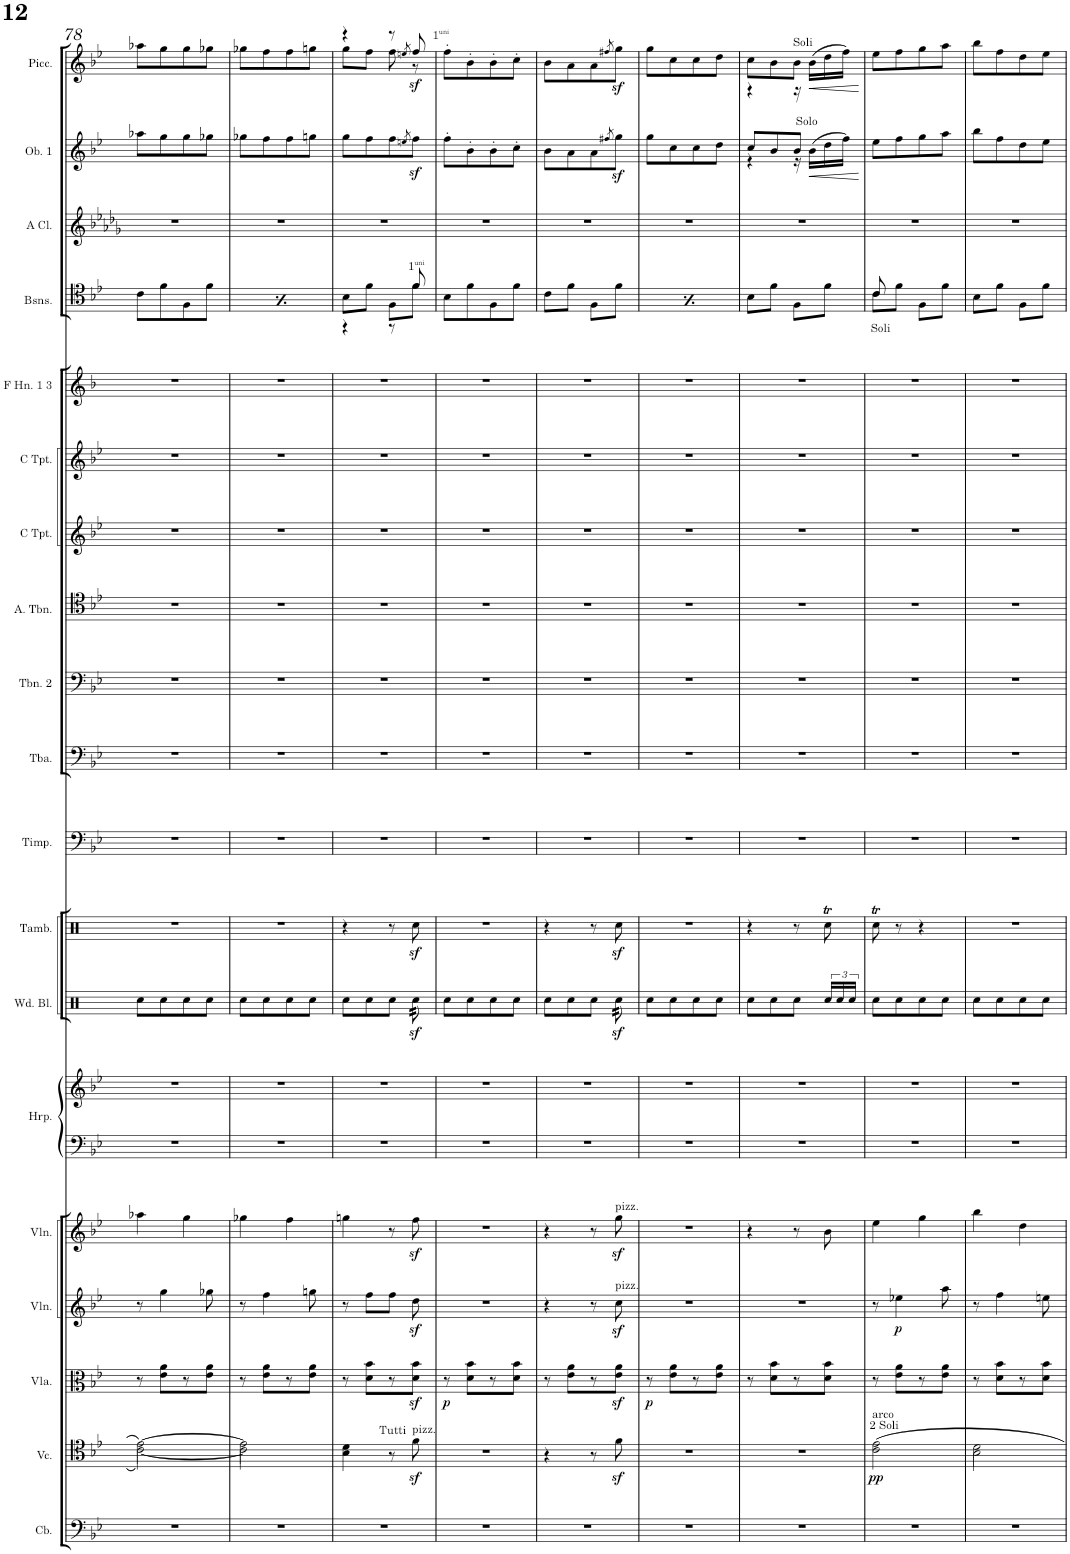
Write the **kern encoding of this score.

**kern	**kern	**dynam	**kern	**dynam	**kern	**dynam	**kern	**kern	**kern	**kern	**kern	**kern	**kern	**kern	**kern	**kern	**kern	**kern	**kern	**kern	**kern	**kern	**dynam
*part19	*part18	*part18	*part17	*part17	*part16	*part16	*part15	*part14	*part14	*part13	*part12	*part11	*part10	*part9	*part8	*part7	*part6	*part5	*part4	*part3	*part2	*part1	*part1
*staff20	*staff19	*staff19	*staff18	*staff18	*staff17	*staff17	*staff16	*staff15	*staff14	*staff13	*staff12	*staff11	*staff10	*staff9	*staff8	*staff7	*staff6	*staff5	*staff4	*staff3	*staff2	*staff1	*staff1
*I"Contrabass	*I"Violoncello	*	*I"Viola	*	*I"Violin	*	*I"Violin	*I"Harp	*	*I"Drumset	*I"Drumset	*I"Timpani	*I"Tuba	*I"Trombone 2	*I"Alto Trombone	*I"C Trumpet	*I"C Trumpet	*I"F Horn 1 &amp; 3	*I"Bassoon 1 &amp; 2	*I"A Clarinet	*I"Oboe 1	*I"Flute 1	*
*I'Cb.	*I'Vc.	*	*I'Vla.	*	*I'Vln.	*	*I'Vln.	*I'Hrp.	*	*I'D. Set	*I'D. Set	*I'Timp.	*I'Tba.	*I'Tbn. 2	*I'A. Tbn.	*I'C Tpt.	*I'C Tpt.	*I'F Hn. 1 3	*	*I'A Cl.	*I'Ob. 1	*I'Fl. 1	*
!!LO:PB:g=z
*clefF4	*clefC4	*	*clefG2	*	*clefG2	*	*clefG2	*clefF4	*clefG2	*clefX	*clefX	*clefF4	*clefF4	*clefF4	*clefC4	*clefG2	*clefG2	*clefG2	*clefC4	*clefG2	*clefG2	*clefG2	*
*Trd7c12	*	*	*	*	*	*	*	*	*	*	*	*	*	*	*	*	*	*Trd4c7	*	*Trd2c3	*	*Trd-7c-12	*
*k[b-e-]	*k[b-e-]	*	*k[b-e-]	*	*k[b-e-]	*	*k[b-e-]	*k[b-e-]	*k[b-e-]	*k[]	*k[]	*k[b-e-]	*k[b-e-]	*k[b-e-]	*k[b-e-]	*k[b-e-]	*k[b-e-]	*k[b-]	*k[b-e-]	*k[b-e-a-d-g-]	*k[b-e-]	*k[b-e-]	*
*M2/4	*M2/4	*	*M2/4	*	*M2/4	*	*M2/4	*M2/4	*M2/4	*M2/4	*M2/4	*M2/4	*M2/4	*M2/4	*M2/4	*M2/4	*M2/4	*M2/4	*M2/4	*M2/4	*M2/4	*M2/4	*
=78	=78	=78	=78	=78	=78	=78	=78	=78	=78	=78	=78	=78	=78	=78	=78	=78	=78	=78	=78	=78	=78	=78	=78
*	*^	*	*	*	*	*	*	*	*	*	*	*	*	*	*	*	*	*	*	*	*	*	*
2r	[>2e-\	[2c\	.	8r	.	8r	.	4aa-X\	2r	2r	8Rcc\L	2r	2r	2r	2r	2r	2r	2r	2r	8c'\L	2r	8aa-X'\L	8aa-X'\L	.
.	.	.	.	8e-\ 8a\L	.	4gg\	.	.	.	.	8Rcc\	.	.	.	.	.	.	.	.	8f'\	.	8gg'\	8gg'\	.
.	.	.	.	8r	.	.	.	4gg\	.	.	8Rcc\	.	.	.	.	.	.	.	.	8F'\	.	8gg'\	8gg'\	.
.	.	.	.	8e-\ 8a\J	.	8gg-X\	.	.	.	.	8Rcc\J	.	.	.	.	.	.	.	.	8f'\J	.	8gg-X'\J	8gg-X'\J	.
=79	=79	=79	=79	=79	=79	=79	=79	=79	=79	=79	=79	=79	=79	=79	=79	=79	=79	=79	=79	=79	=79	=79	=79	=79
2r	2e-\]	2c\]	.	8r	.	8r	.	4gg-X\	2r	2r	8Rcc\L	2r	2r	2r	2r	2r	2r	2r	2r	8c'\L	2r	8gg-X'\L	8gg-X'\L	.
.	.	.	.	8e-\ 8a\L	.	4ff\	.	.	.	.	8Rcc\	.	.	.	.	.	.	.	.	8f'\	.	8ff'\	8ff'\	.
.	.	.	.	8r	.	.	.	4ff\	.	.	8Rcc\	.	.	.	.	.	.	.	.	8F'\	.	8ff'\	8ff'\	.
.	.	.	.	8e-\ 8a\J	.	8ggn\	.	.	.	.	8Rcc\J	.	.	.	.	.	.	.	.	8f'\J	.	8ggn'\J	8ggn'\J	.
*	*v	*v	*	*	*	*	*	*	*	*	*	*	*	*	*	*	*	*	*	*	*	*	*	*
=80	=80	=80	=80	=80	=80	=80	=80	=80	=80	=80	=80	=80	=80	=80	=80	=80	=80	=80	=80	=80	=80	=80	=80
*	*	*	*	*	*	*	*	*	*	*	*	*	*	*	*	*	*	*	*^	*	*	*^	*
2r	4B-\ 4d\	.	8r	.	8r	.	4ggn\	2r	2r	8Rcc\L	4r	2r	2r	2r	2r	2r	2r	2r	8B-'<\L	4r	2r	8gg'\L	4r	8gg\L	.
.	.	.	8d\ 8b-\L	.	8ff\L	.	.	.	.	8Rcc\	.	.	.	.	.	.	.	.	8f'<\J	.	.	8ff'\	.	8ff\J	.
.	8r	.	8r	.	8ff\J	.	8r	.	.	8Rcc\J	8r	.	.	.	.	.	.	.	8F'<\L	8r	.	8ff'\	8r	8ff\	.
.	.	.	.	.	.	.	.	.	.	.	.	.	.	.	.	.	.	.	.	.	.	8qeen/	8qeen/	.	.
!	!	!	!	!	!	!	!	!	!	!	!	!	!	!	!	!	!	!	!	!	!	!	!LO:TX:a:t=1	!	!
!	!	!	!	!	!	!	!	!	!	!	!	!	!	!	!	!	!	!	!	!	!	!	!LO:TX:a:t=uni	!	!
!	!	!	!	!	!	!	!	!	!	!	!	!	!	!	!	!	!	!	!LO:TX:a:t=1	!	!	!	!	!	!
!	!	!	!	!	!	!	!	!	!	!	!	!	!	!	!	!	!	!	!LO:TX:a:t=uni	!	!	!	!	!	!
!	!LO:TX:a:t=Tutti	!	!	!	!	!	!	!	!	!	!	!	!	!	!	!	!	!	!	!	!	!	!	!	!
!	!LO:TX:a:t=pizz.	!	!	!	!	!	!	!	!	!	!	!	!	!	!	!	!	!	!	!	!	!	!	!	!
!	!	!	!	!	!	!	!	!	!	!	!	!	!	!	!	!	!	!	!	!	!	!	!	!	!LO:DY:b
*	*	*	*	*	*	*	*	*	*	*tremolo	*	*	*	*	*	*	*	*	*	*	*	*	*	*	*
.	8fz<\	.	8d\z< 8b-\z<J	.	8ddz<\	.	8ffz<\	.	.	32Rccz<\	8Rccz<\	.	.	.	.	.	.	.	8f'<\J	8f/	.	8ffz<\J	8ff/	8r	sf
.	.	.	.	.	.	.	.	.	.	32Rccz<\	.	.	.	.	.	.	.	.	.	.	.	.	.	.	.
.	.	.	.	.	.	.	.	.	.	32Rccz<\	.	.	.	.	.	.	.	.	.	.	.	.	.	.	.
.	.	.	.	.	.	.	.	.	.	32Rccz<\	.	.	.	.	.	.	.	.	.	.	.	.	.	.	.
*	*	*	*	*	*	*	*	*	*	*Xtremolo	*	*	*	*	*	*	*	*	*	*	*	*	*	*	*
=81	=81	=81	=81	=81	=81	=81	=81	=81	=81	=81	=81	=81	=81	=81	=81	=81	=81	=81	=81	=81	=81	=81	=81	=81	=81
!	!	!	!	!LO:DY:b	!	!	!	!	!	!	!	!	!	!	!	!	!	!	!	!	!	!	!	!	!
*	*	*	*	*	*	*	*	*	*	*	*	*	*	*	*	*	*	*	*v	*v	*	*	*v	*v	*
2r	2r	.	8r	p	2r	.	2r	2r	2r	8Rcc\L	2r	2r	2r	2r	2r	2r	2r	2r	8B-'\L	2r	8ff'\L	8ff'\L	.
.	.	.	8d\ 8b-\L	.	.	.	.	.	.	8Rcc\	.	.	.	.	.	.	.	.	8f'\	.	8b-'\	8b-'\	.
.	.	.	8r	.	.	.	.	.	.	8Rcc\	.	.	.	.	.	.	.	.	8F'\	.	8b-'\	8b-'\	.
.	.	.	8d\ 8b-\J	.	.	.	.	.	.	8Rcc\J	.	.	.	.	.	.	.	.	8f'\J	.	8cc'\J	8cc'\J	.
=82	=82	=82	=82	=82	=82	=82	=82	=82	=82	=82	=82	=82	=82	=82	=82	=82	=82	=82	=82	=82	=82	=82	=82
2r	4r	.	8r	.	4r	.	4r	2r	2r	8Rcc\L	4r	2r	2r	2r	2r	2r	2r	2r	8c'\L	2r	8b-'\L	8b-'\L	.
.	.	.	8e-\ 8a\L	.	.	.	.	.	.	8Rcc\	.	.	.	.	.	.	.	.	8f'\J	.	8a'\	8a'\	.
.	8r	.	8r	.	8r	.	8r	.	.	8Rcc\J	8r	.	.	.	.	.	.	.	8F'\L	.	8a'\	8a'\	.
.	.	.	.	.	.	.	.	.	.	.	.	.	.	.	.	.	.	.	.	.	8qff#X/	8qff#X/	.
!	!	!	!	!	!	!	!LO:TX:a:t=pizz.	!	!	!	!	!	!	!	!	!	!	!	!	!	!	!	!
!	!	!	!	!	!LO:TX:a:t=pizz.	!	!	!	!	!	!	!	!	!	!	!	!	!	!	!	!	!	!
*	*	*	*	*	*	*	*	*	*	*tremolo	*	*	*	*	*	*	*	*	*	*	*	*	*
.	8fz<\	.	8e-\z< 8a\z<J	.	8ccz<\	.	8ggz<\	.	.	32Rccz<\	8Rccz<\	.	.	.	.	.	.	.	8f'\J	.	8ggz<'\J	8ggz<'\J	.
.	.	.	.	.	.	.	.	.	.	32Rccz<\	.	.	.	.	.	.	.	.	.	.	.	.	.
.	.	.	.	.	.	.	.	.	.	32Rccz<\	.	.	.	.	.	.	.	.	.	.	.	.	.
.	.	.	.	.	.	.	.	.	.	32Rccz<\	.	.	.	.	.	.	.	.	.	.	.	.	.
*	*	*	*	*	*	*	*	*	*	*Xtremolo	*	*	*	*	*	*	*	*	*	*	*	*	*
=83	=83	=83	=83	=83	=83	=83	=83	=83	=83	=83	=83	=83	=83	=83	=83	=83	=83	=83	=83	=83	=83	=83	=83
!	!	!	!	!LO:DY:b	!	!	!	!	!	!	!	!	!	!	!	!	!	!	!	!	!	!	!
2r	2r	.	8r	p	2r	.	2r	2r	2r	8Rcc\L	2r	2r	2r	2r	2r	2r	2r	2r	8c'\L	2r	8gg'\L	8gg'\L	.
.	.	.	8e-\ 8a\L	.	.	.	.	.	.	8Rcc\	.	.	.	.	.	.	.	.	8f'\J	.	8cc'\	8cc'\	.
.	.	.	8r	.	.	.	.	.	.	8Rcc\	.	.	.	.	.	.	.	.	8F'\L	.	8cc'\	8cc'\	.
.	.	.	8e-\ 8a\J	.	.	.	.	.	.	8Rcc\J	.	.	.	.	.	.	.	.	8f'\J	.	8dd'\J	8dd'\J	.
=84	=84	=84	=84	=84	=84	=84	=84	=84	=84	=84	=84	=84	=84	=84	=84	=84	=84	=84	=84	=84	=84	=84	=84
*	*	*	*	*	*	*	*	*	*	*	*	*	*	*	*	*	*	*	*	*	*^	*^	*
2r	2r	.	8r	.	2r	.	4r	2r	2r	8Rcc\L	4r	2r	2r	2r	2r	2r	2r	2r	8B-'\L	2r	8cc'>/L	4r	8cc'>\L	4r	.
.	.	.	8d\ 8b-\L	.	.	.	.	.	.	8Rcc\	.	.	.	.	.	.	.	.	8f'\J	.	8b-'>/	.	8b-'>\	.	.
!	!	!	!	!	!	!	!	!	!	!	!	!	!	!	!	!	!	!	!	!	!	!	!LO:TX:a:t=Soli	!	!
.	.	.	8r	.	.	.	8r	.	.	8Rcc\J	8r	.	.	.	.	.	.	.	8F'\L	.	8b-'>/J	16r	8b-'>\J	16r	.
.	.	.	.	.	.	.	.	.	.	.	.	.	.	.	.	.	.	.	.	.	.	(>16b-'>\LL	.	(>16b-'>\LL	.
!	!	!	!	!	!	!	!	!	!	!	!	!	!	!	!	!	!	!	!	!	!LO:TX:a:t=Solo	!	!	!	!
.	.	.	8d\ 8b-\J	.	.	.	8b-\	.	.	24Rcc/LL	8Rcct\	.	.	.	.	.	.	.	8f'\J	.	8ryy	16dd'>\	8ryy	16dd'>\	.
.	.	.	.	.	.	.	.	.	.	24Rcc/	.	.	.	.	.	.	.	.	.	.	.	.	.	.	.
.	.	.	.	.	.	.	.	.	.	.	.	.	.	.	.	.	.	.	.	.	.	16ff'>\JJ)	.	16ff'>\JJ)	.
.	.	.	.	.	.	.	.	.	.	24Rcc/JJ	.	.	.	.	.	.	.	.	.	.	.	.	.	.	.
*	*	*	*	*	*	*	*	*	*	*	*	*	*	*	*	*	*	*	*	*	*v	*v	*	*	*
*	*	*	*	*	*	*	*	*	*	*	*	*	*	*	*	*	*	*	*	*	*	*v	*v	*
=85	=85	=85	=85	=85	=85	=85	=85	=85	=85	=85	=85	=85	=85	=85	=85	=85	=85	=85	=85	=85	=85	=85	=85
*	*	*	*	*	*	*	*	*	*	*	*	*	*	*	*	*	*	*	*^	*	*	*	*
!	!	!	!	!	!	!	!	!	!	!	!	!	!	!	!	!	!	!	!LO:TX:b:t=Soli	!	!	!	!	!
!	!LO:TX:a:t=2 Soli	!	!	!	!	!	!	!	!	!	!	!	!	!	!	!	!	!	!	!	!	!	!	!
!	!LO:TX:a:t=arco	!	!	!	!	!	!	!	!	!	!	!	!	!	!	!	!	!	!	!	!	!	!	!
!	!	!LO:DY:b	!	!	!	!	!	!	!	!	!	!	!	!	!	!	!	!	!	!	!	!	!	!
2r	2c\ 2e-\	pp	8r	.	8r	.	4ee-\	2r	2r	8Rcc\L	8Rcct\	2r	2r	2r	2r	2r	2r	2r	8c'<\L	8c/	2r	8ee-'\L	8ee-'\L	.
!	!	!	!	!	!	!LO:DY:b	!	!	!	!	!	!	!	!	!	!	!	!	!	!	!	!	!	!
.	.	.	8e-\ 8a\L	.	4ee-X\	p	.	.	.	8Rcc\	8r	.	.	.	.	.	.	.	8f'<\J	8ryy	.	8ff'\	8ff'\	.
.	.	.	8r	.	.	.	4gg\	.	.	8Rcc\	4r	.	.	.	.	.	.	.	8F'\L	4ryy	.	8gg'\	8gg'\	.
.	.	.	8e-\ 8a\J	.	8aa\	.	.	.	.	8Rcc\J	.	.	.	.	.	.	.	.	8f'\J	.	.	8aa'\J	8aa'\J	.
*	*	*	*	*	*	*	*	*	*	*	*	*	*	*	*	*	*	*	*v	*v	*	*	*	*
=86	=86	=86	=86	=86	=86	=86	=86	=86	=86	=86	=86	=86	=86	=86	=86	=86	=86	=86	=86	=86	=86	=86	=86
*	*^	*	*	*	*	*	*	*	*	*	*	*	*	*	*	*	*	*	*	*	*	*	*
2r	2d\	2B-\	.	8r	.	8r	.	4bb-\	2r	2r	8Rcc\L	2r	2r	2r	2r	2r	2r	2r	2r	8B-'\L	2r	8bb-'\L	8bb-'\L	.
.	.	.	.	8d\ 8b-\L	.	4ff\	.	.	.	.	8Rcc\	.	.	.	.	.	.	.	.	8f'\J	.	8ff'\	8ff'\	.
.	.	.	.	8r	.	.	.	4dd\	.	.	8Rcc\	.	.	.	.	.	.	.	.	8F'\L	.	8dd'\	8dd'\	.
.	.	.	.	8d\ 8b-\J	.	8een\	.	.	.	.	8Rcc\J	.	.	.	.	.	.	.	.	8f'\J	.	8ee-'\J	8ee-'\J	.
*	*v	*v	*	*	*	*	*	*	*	*	*	*	*	*	*	*	*	*	*	*	*	*	*	*
=	=	=	=	=	=	=	=	=	=	=	=	=	=	=	=	=	=	=	=	=	=	=	=
*-	*-	*-	*-	*-	*-	*-	*-	*-	*-	*-	*-	*-	*-	*-	*-	*-	*-	*-	*-	*-	*-	*-	*-
